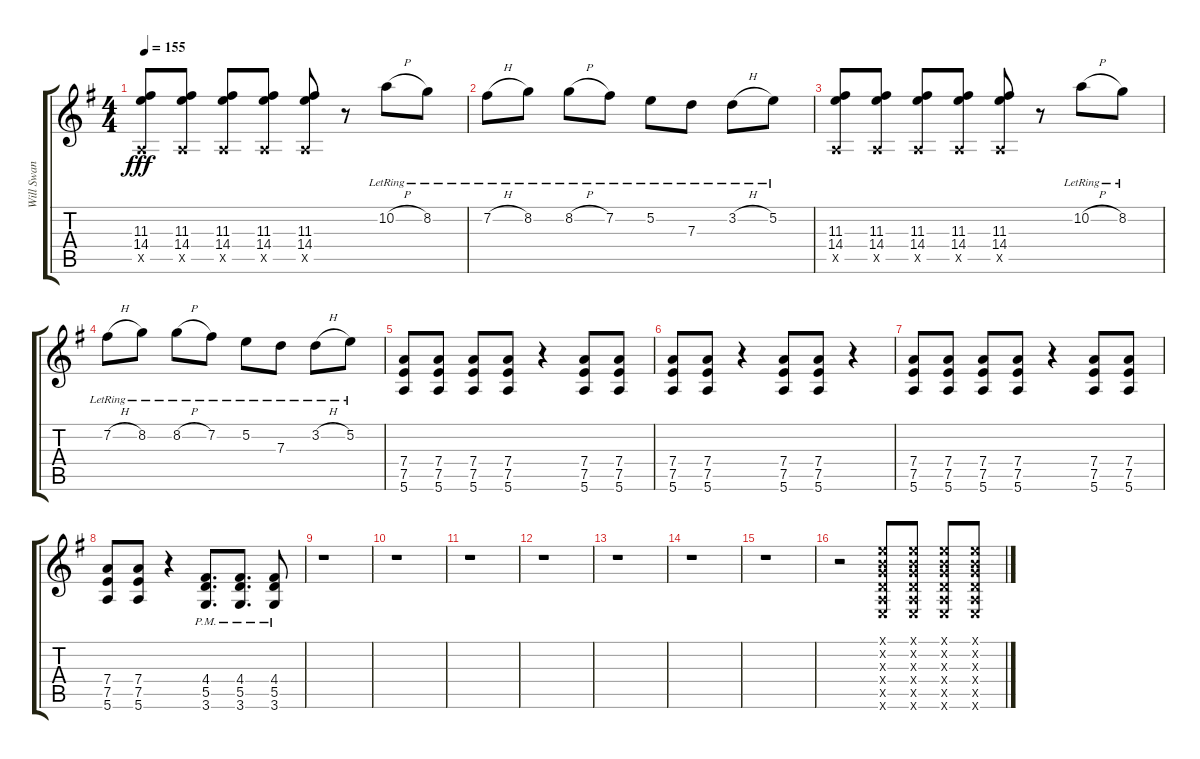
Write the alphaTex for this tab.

\track ("Will Swan (lead)" "Will Swan ") {instrument distortionguitar}
\staff {score tabs}
\tuning (E4 B3 G3 D3 A2 E2) {hide}
\ts (4 4)
\tempo 155
\clef g2
\ks g
(11.3 14.4 0.5{x}).8{dy fff} (11.3 14.4 0.5{x}).8 (11.3 14.4 0.5{x}).8 (11.3 14.4 0.5{x}).8 (11.3 14.4 0.5{x}).8 r.8 10.2{h lr}.8 8.2{lr}.8 |
7.2{h lr}.8 8.2{lr}.8 8.2{h lr}.8 7.2{lr}.8 5.2{lr}.8 7.3{lr}.8 3.2{h lr}.8 5.2{lr}.8 |
(11.3 14.4 0.5{x}).8 (11.3 14.4 0.5{x}).8 (11.3 14.4 0.5{x}).8 (11.3 14.4 0.5{x}).8 (11.3 14.4 0.5{x}).8 r.8 10.2{h lr}.8 8.2{lr}.8 |
7.2{h lr}.8 8.2{lr}.8 8.2{h lr}.8 7.2{lr}.8 5.2{lr}.8 7.3{lr}.8 3.2{h lr}.8 5.2{lr}.8 |
(7.4 7.5 5.6).8 (7.4 7.5 5.6).8 (7.4 7.5 5.6).8 (7.4 7.5 5.6).8 r.4 (7.4 7.5 5.6).8 (7.4 7.5 5.6).8 |
(7.4 7.5 5.6).8 (7.4 7.5 5.6).8 r.4 (7.4 7.5 5.6).8 (7.4 7.5 5.6).8 r.4 |
(7.4 7.5 5.6).8 (7.4 7.5 5.6).8 (7.4 7.5 5.6).8 (7.4 7.5 5.6).8 r.4 (7.4 7.5 5.6).8 (7.4 7.5 5.6).8 |
(7.4 7.5 5.6).8 (7.4 7.5 5.6).8 r.4 (4.4{pm} 5.5{pm} 3.6{pm}).8{d} (4.4{pm} 5.5{pm} 3.6{pm}).8{d} (4.4{pm} 5.5{pm} 3.6{pm}).8 |
r.1 |
r.1 |
r.1 |
r.1 |
r.1 |
r.1 |
r.1 |
r.2 (0.1{x} 0.2{x} 0.3{x} 0.4{x} 0.5{x} 0.6{x}).8 (0.1{x} 0.2{x} 0.3{x} 0.4{x} 0.5{x} 0.6{x}).8 (0.1{x} 0.2{x} 0.3{x} 0.4{x} 0.5{x} 0.6{x}).8 (0.1{x} 0.2{x} 0.3{x} 0.4{x} 0.5{x} 0.6{x}).8
